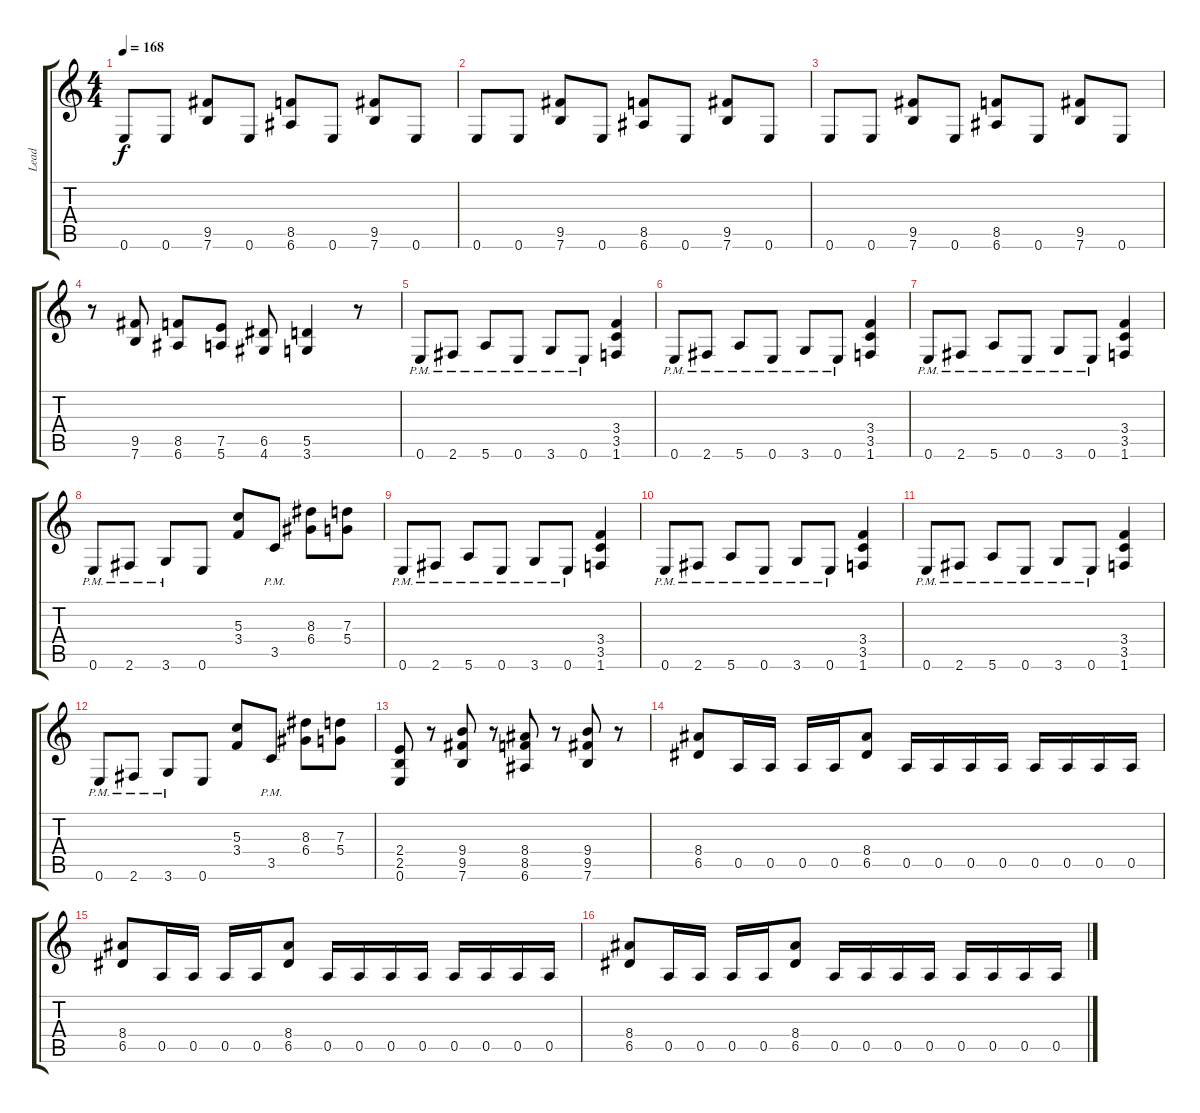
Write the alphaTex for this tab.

\track ("Lead" "Lead") {instrument distortionguitar}
\staff {score tabs}
\tuning (E4 B3 G3 D3 A2 E2) {hide}
\ts (4 4)
\tempo 168
\clef g2
\ks c
0.6.8{dy f} 0.6.8 (9.5 7.6).8 0.6.8 (8.5 6.6).8 0.6.8 (9.5 7.6).8 0.6.8 |
0.6.8 0.6.8 (9.5 7.6).8 0.6.8 (8.5 6.6).8 0.6.8 (9.5 7.6).8 0.6.8 |
0.6.8 0.6.8 (9.5 7.6).8 0.6.8 (8.5 6.6).8 0.6.8 (9.5 7.6).8 0.6.8 |
r.8 (9.5 7.6).8 (8.5 6.6).8 (7.5 5.6).8 (6.5 4.6).8 (5.5 3.6).4 r.8 |
0.6{pm}.8 2.6{pm}.8 5.6{pm}.8 0.6{pm}.8 3.6{pm}.8 0.6{pm}.8 (3.4 3.5 1.6).4 |
0.6{pm}.8 2.6{pm}.8 5.6{pm}.8 0.6{pm}.8 3.6{pm}.8 0.6{pm}.8 (3.4 3.5 1.6).4 |
0.6{pm}.8 2.6{pm}.8 5.6{pm}.8 0.6{pm}.8 3.6{pm}.8 0.6{pm}.8 (3.4 3.5 1.6).4 |
0.6{pm}.8 2.6{pm}.8 3.6{pm}.8 0.6.8 (5.3 3.4).8 3.5{pm}.8 (8.3 6.4).8 (7.3 5.4).8 |
0.6{pm}.8 2.6{pm}.8 5.6{pm}.8 0.6{pm}.8 3.6{pm}.8 0.6{pm}.8 (3.4 3.5 1.6).4 |
0.6{pm}.8 2.6{pm}.8 5.6{pm}.8 0.6{pm}.8 3.6{pm}.8 0.6{pm}.8 (3.4 3.5 1.6).4 |
0.6{pm}.8 2.6{pm}.8 5.6{pm}.8 0.6{pm}.8 3.6{pm}.8 0.6{pm}.8 (3.4 3.5 1.6).4 |
0.6{pm}.8 2.6{pm}.8 3.6{pm}.8 0.6.8 (5.3 3.4).8 3.5{pm}.8 (8.3 6.4).8 (7.3 5.4).8 |
(2.4 2.5 0.6).8 r.8 (9.4 9.5 7.6).8 r.8 (8.4 8.5 6.6).8 r.8 (9.4 9.5 7.6).8 r.8 |
(8.4 6.5).8 0.5.16 0.5.16 0.5.16 0.5.16 (8.4 6.5).8 0.5.16 0.5.16 0.5.16 0.5.16 0.5.16 0.5.16 0.5.16 0.5.16 |
(8.4 6.5).8 0.5.16 0.5.16 0.5.16 0.5.16 (8.4 6.5).8 0.5.16 0.5.16 0.5.16 0.5.16 0.5.16 0.5.16 0.5.16 0.5.16 |
(8.4 6.5).8 0.5.16 0.5.16 0.5.16 0.5.16 (8.4 6.5).8 0.5.16 0.5.16 0.5.16 0.5.16 0.5.16 0.5.16 0.5.16 0.5.16
